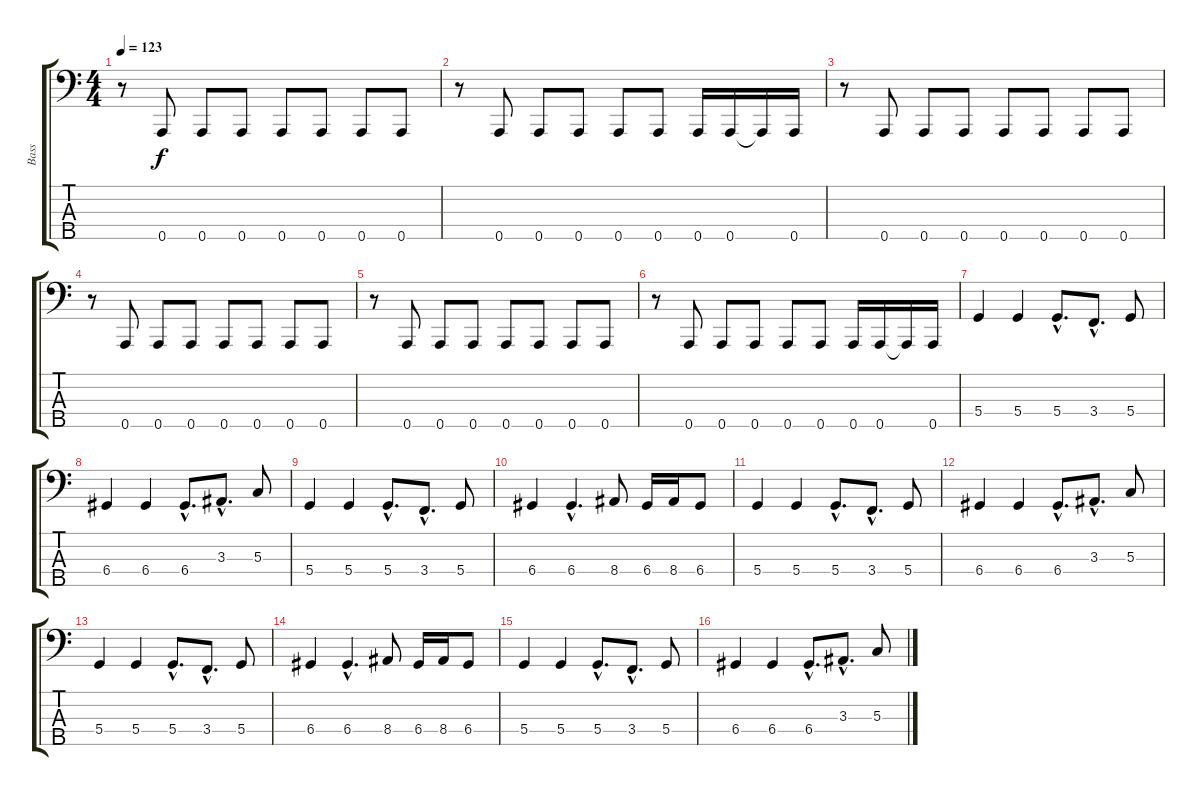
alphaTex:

\track ("Bass" "Bass") {instrument electricbassfinger}
\staff {score tabs}
\tuning (F2 C2 G1 D1 A0) {hide}
\ts (4 4)
\tempo 123
\clef f4
\ks c
r.8{dy f} 0.5.8 0.5.8 0.5.8 0.5.8 0.5.8 0.5.8 0.5.8 |
r.8 0.5.8 0.5.8 0.5.8 0.5.8 0.5.8 0.5.16 0.5.16 0.5{t}.16 0.5.16 |
r.8 0.5.8 0.5.8 0.5.8 0.5.8 0.5.8 0.5.8 0.5.8 |
r.8 0.5.8 0.5.8 0.5.8 0.5.8 0.5.8 0.5.8 0.5.8 |
r.8 0.5.8 0.5.8 0.5.8 0.5.8 0.5.8 0.5.8 0.5.8 |
r.8 0.5.8 0.5.8 0.5.8 0.5.8 0.5.8 0.5.16 0.5.16 0.5{t}.16 0.5.16 |
5.4.4 5.4.4 5.4{hac}.8{d} 3.4{hac}.8{d} 5.4.8 |
6.4.4 6.4.4 6.4{hac}.8{d} 3.3{hac}.8{d} 5.3.8 |
5.4.4 5.4.4 5.4{hac}.8{d} 3.4{hac}.8{d} 5.4.8 |
6.4.4 6.4{hac}.4{d} 8.4.8 6.4.16 8.4.16 6.4.8 |
5.4.4 5.4.4 5.4{hac}.8{d} 3.4{hac}.8{d} 5.4.8 |
6.4.4 6.4.4 6.4{hac}.8{d} 3.3{hac}.8{d} 5.3.8 |
5.4.4 5.4.4 5.4{hac}.8{d} 3.4{hac}.8{d} 5.4.8 |
6.4.4 6.4{hac}.4{d} 8.4.8 6.4.16 8.4.16 6.4.8 |
5.4.4 5.4.4 5.4{hac}.8{d} 3.4{hac}.8{d} 5.4.8 |
6.4.4 6.4.4 6.4{hac}.8{d} 3.3{hac}.8{d} 5.3.8
